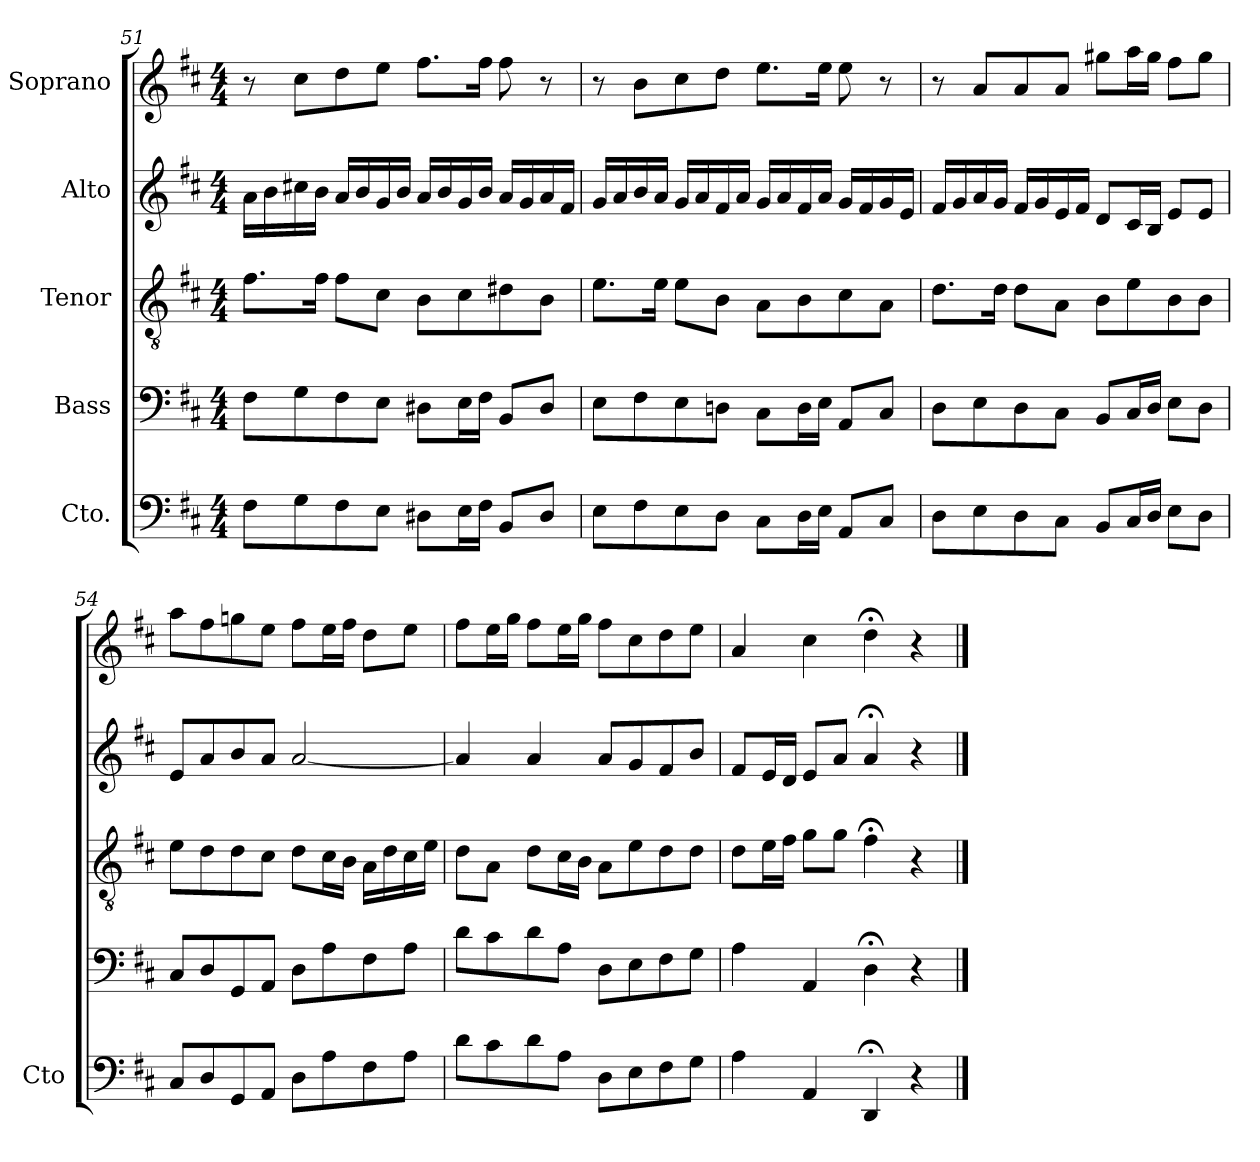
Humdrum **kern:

**kern	**kern	**kern	**kern	**kern
*part5	*part4	*part3	*part2	*part1
*staff5	*staff4	*staff3	*staff2	*staff1
*I"Cto.	*I"Bass	*I"Tenor	*I"Alto	*I"Soprano
*I'Cto	*	*	*	*
!!LO:PB:g=z
*clefF4	*clefF4	*clefGv2	*clefG2	*clefG2
*ITrd7c12	*	*	*	*
*k[f#c#]	*k[f#c#]	*k[f#c#]	*k[f#c#]	*k[f#c#]
*M4/4	*M4/4	*M4/4	*M4/4	*M4/4
=51	=51	=51	=51	=51
8FF#\L	8F#\L	8.f#\L	16a\LL	8r
.	.	.	16b\	.
8GG\	8G\	.	16cc#X\	8cc#\L
.	.	16f#\Jk	16b\JJ	.
8FF#\	8F#\	8f#\L	16a/LL	8dd\
.	.	.	16b/	.
8EE\J	8E\J	8c#\J	16g/	8ee\J
.	.	.	16b/JJ	.
8DD#X\L	8D#X\L	8B\L	16a/LL	8.ff#\L
.	.	.	16b/	.
16EE\L	16E\L	8c#\	16g/	.
16FF#\JJ	16F#\JJ	.	16b/JJ	16ff#\Jk
8BBB/L	8BB/L	8d#X\	16a/LL	8ff#\
.	.	.	16g/	.
8DD#/J	8D#/J	8B\J	16a/	8r
.	.	.	16f#/JJ	.
=52	=52	=52	=52	=52
8EE\L	8E\L	8.e\L	16g/LL	8r
.	.	.	16a/	.
8FF#\	8F#\	.	16b/	8b\L
.	.	16e\Jk	16a/JJ	.
8EE\	8E\	8e\L	16g/LL	8cc#\
.	.	.	16a/	.
8DD\J	8Dn\J	8B\J	16f#/	8dd\J
.	.	.	16a/JJ	.
8CC#\L	8C#\L	8A\L	16g/LL	8.ee\L
.	.	.	16a/	.
16DD\L	16D\L	8B\	16f#/	.
16EE\JJ	16E\JJ	.	16a/JJ	16ee\Jk
8AAA/L	8AA/L	8c#\	16g/LL	8ee\
.	.	.	16f#/	.
8CC#/J	8C#/J	8A\J	16g/	8r
.	.	.	16e/JJ	.
!!LO:LB:g=z
=53	=53	=53	=53	=53
8DD\L	8D\L	8.d\L	16f#/LL	8r
.	.	.	16g/	.
8EE\	8E\	.	16a/	8a/L
.	.	16d\Jk	16g/JJ	.
8DD\	8D\	8d\L	16f#/LL	8a/
.	.	.	16g/	.
8CC#\J	8C#\J	8A\J	16e/	8a/J
.	.	.	16f#/JJ	.
8BBB/L	8BB/L	8B\L	8d/L	8gg#X\L
16CC#/L	16C#/L	8e\	16c#/L	16aa\L
16DD/JJ	16D/JJ	.	16B/JJ	16gg#\JJ
8EE\L	8E\L	8B\	8e/L	8ff#\L
8DD\J	8D\J	8B\J	8e/J	8gg#\J
=54	=54	=54	=54	=54
8CC#/L	8C#/L	8e\L	8e/L	8aa\L
8DD/	8D/	8d\	8a/	8ff#\
8GGG/	8GG/	8d\	8b/	8ggn\
8AAA/J	8AA/J	8c#\J	8a/J	8ee\J
8DD\L	8D\L	8d\L	[2a/	8ff#\L
8AA\	8A\	16c#\L	.	16ee\L
.	.	16B\JJ	.	16ff#\JJ
8FF#\	8F#\	16A\LL	.	8dd\L
.	.	16d\	.	.
8AA\J	8A\J	16c#\	.	8ee\J
.	.	16e\JJ	.	.
=55	=55	=55	=55	=55
8D\L	8d\L	8d\L	4a/]	8ff#\L
8C#\	8c#\	8A\J	.	16ee\L
.	.	.	.	16gg\JJ
*	*	*	*	*MM57
8D\	8d\	8d\L	4a/	8ff#\L
8AA\J	8A\J	16c#\L	.	16ee\L
.	.	16B\JJ	.	16gg\JJ
*	*	*	*	*MM55
8DD\L	8D\L	8A\L	8a/L	8ff#\L
8EE\	8E\	8e\	8g/	8cc#\
*	*	*	*	*MM50
8FF#\	8F#\	8d\	8f#/	8dd\
8GG\J	8G\J	8d\J	8b/J	8ee\J
=56	=56	=56	=56	=56
*	*	*	*	*MM40
4AA\	4A\	8d\L	8f#/L	4a/
.	.	16e\L	16e/L	.
.	.	16f#\JJ	16d/JJ	.
4AAA/	4AA/	8g\L	8e/L	4cc#\
.	.	8g\J	8a/J	.
4DDD;</	4D;<\	4f#;<\	4a;</	4dd;<\
4r	4r	4r	4r	4r
==	==	==	==	==
*-	*-	*-	*-	*-
